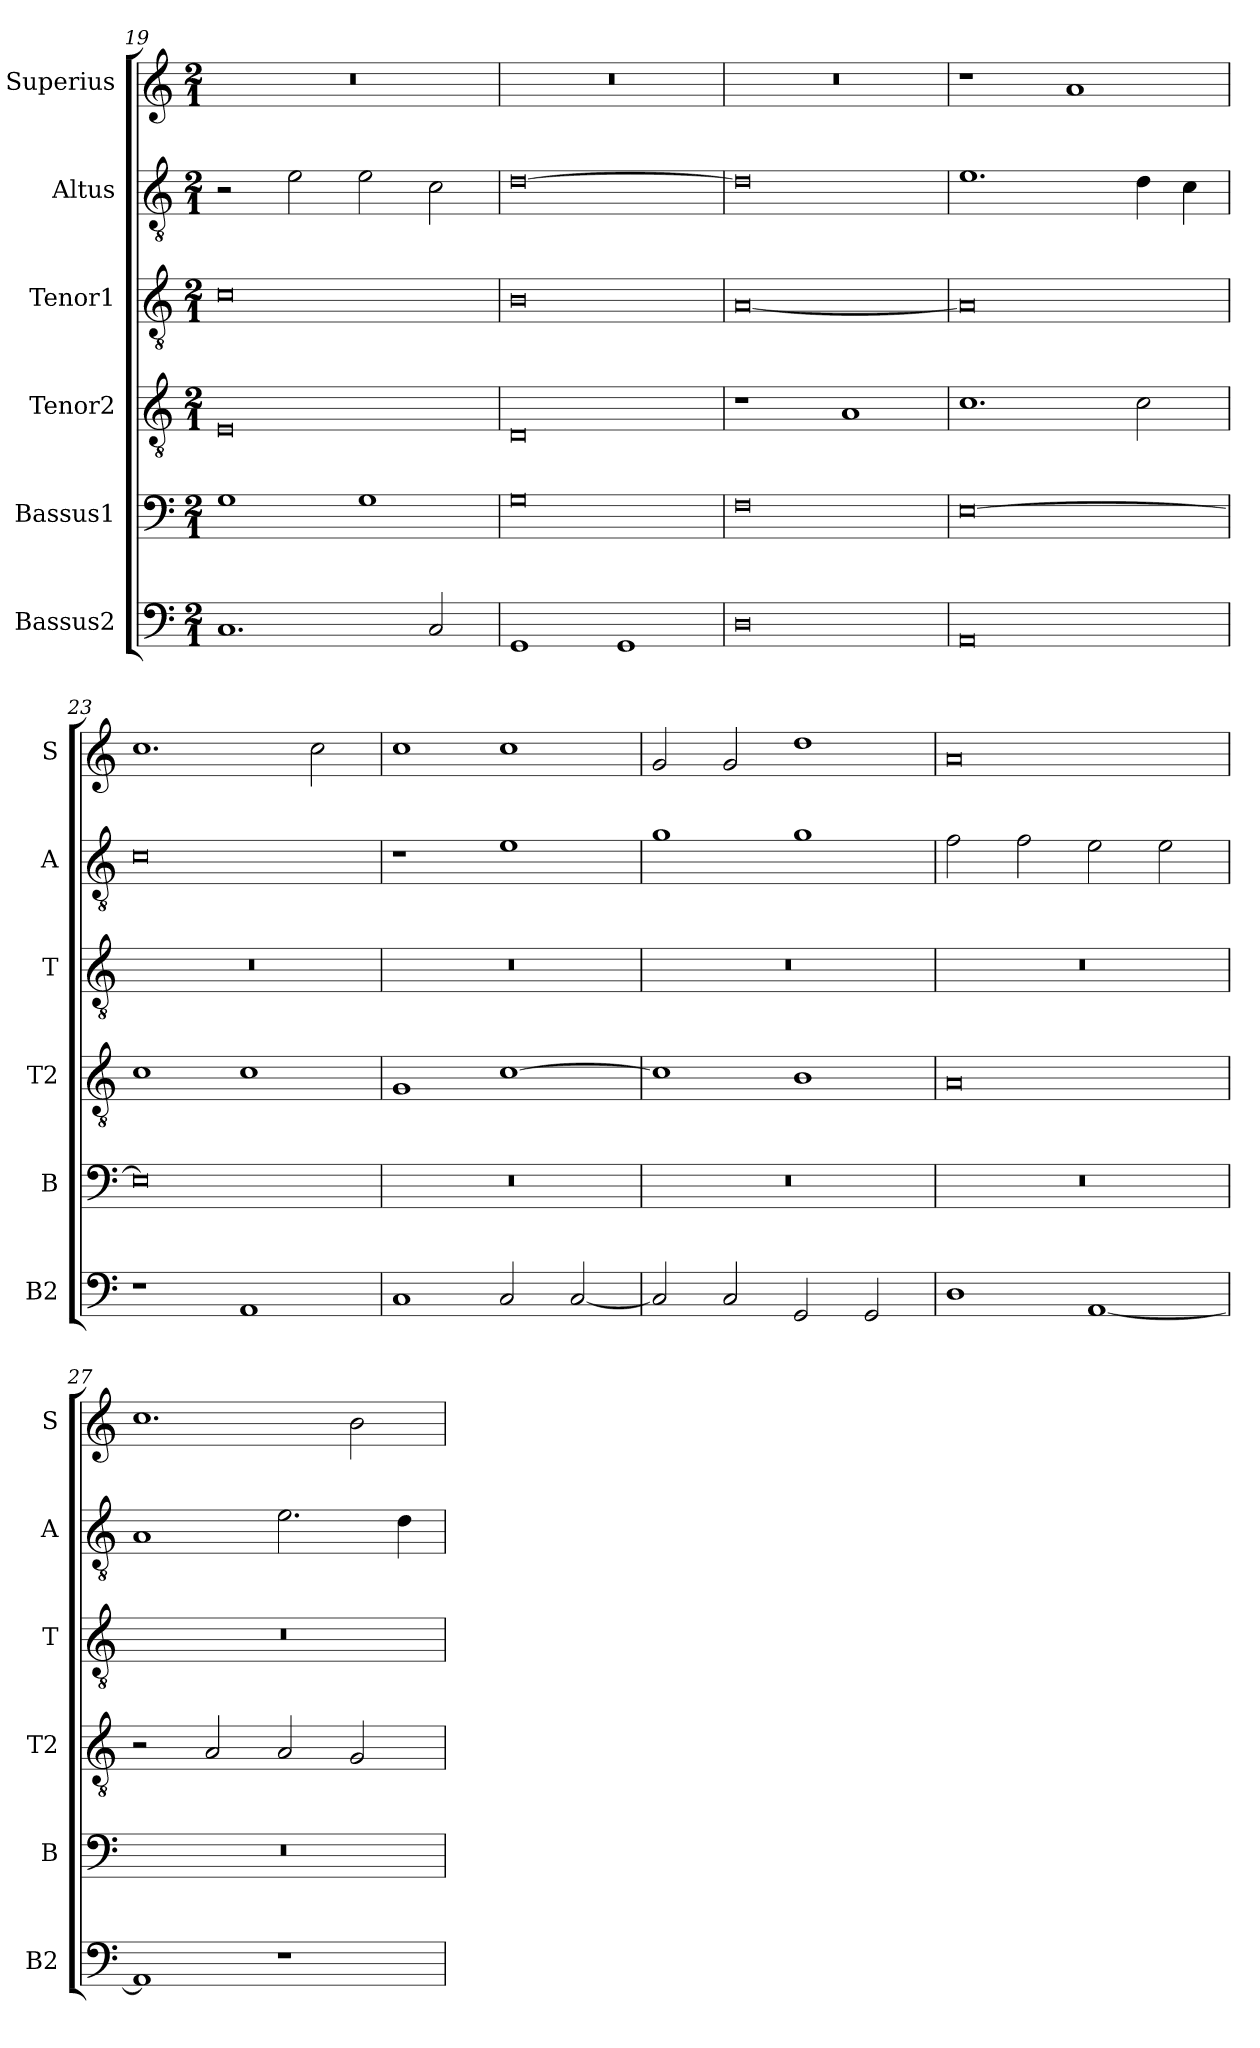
**kern	**kern	**kern	**kern	**kern	**kern
*part6	*part5	*part4	*part3	*part2	*part1
*staff6	*staff5	*staff4	*staff3	*staff2	*staff1
*I"Bassus2	*I"Bassus1	*I"Tenor2	*I"Tenor1	*I"Altus	*I"Superius
*I'B2	*I'B	*I'T2	*I'T	*I'A	*I'S
*clefF4	*clefF4	*clefGv2	*clefGv2	*clefGv2	*clefG2
*k[]	*k[]	*k[]	*k[]	*k[]	*k[]
*M2/1	*M2/1	*M2/1	*M2/1	*M2/1	*M2/1
=19	=19	=19	=19	=19	=19
1.C	1G	0E	0c	2r	0r
.	.	.	.	2e\	.
.	1G	.	.	2e\	.
2C/	.	.	.	2c\	.
=20	=20	=20	=20	=20	=20
1GG	0G	0D	0B	[0d	0r
1GG	.	.	.	.	.
=21	=21	=21	=21	=21	=21
0D	0F	1r	[0A	0d]	0r
.	.	1A	.	.	.
=22	=22	=22	=22	=22	=22
0AA	[0E	1.c	0A]	1.e	1r
.	.	.	.	.	1a
.	.	2c\	.	4d\	.
.	.	.	.	4c\	.
=23	=23	=23	=23	=23	=23
1r	0E]	1c	0r	0c	1.cc
1AA	.	1c	.	.	.
.	.	.	.	.	2cc\
=24	=24	=24	=24	=24	=24
1C	0r	1G	0r	1r	1cc
2C/	.	[1c	.	1e	1cc
[2C/	.	.	.	.	.
=25	=25	=25	=25	=25	=25
2C/]	0r	1c]	0r	1g	2g/
2C/	.	.	.	.	2g/
2GG/	.	1B	.	1g	1dd
2GG/	.	.	.	.	.
=26	=26	=26	=26	=26	=26
1D	0r	0A	0r	2f\	0a
.	.	.	.	2f\	.
[1AA	.	.	.	2e\	.
.	.	.	.	2e\	.
=27	=27	=27	=27	=27	=27
1AA]	0r	2r	0r	1A	1.cc
.	.	2A/	.	.	.
1r	.	2A/	.	2.e\	.
.	.	2G/	.	.	2b\
.	.	.	.	4d\	.
=	=	=	=	=	=
*-	*-	*-	*-	*-	*-
